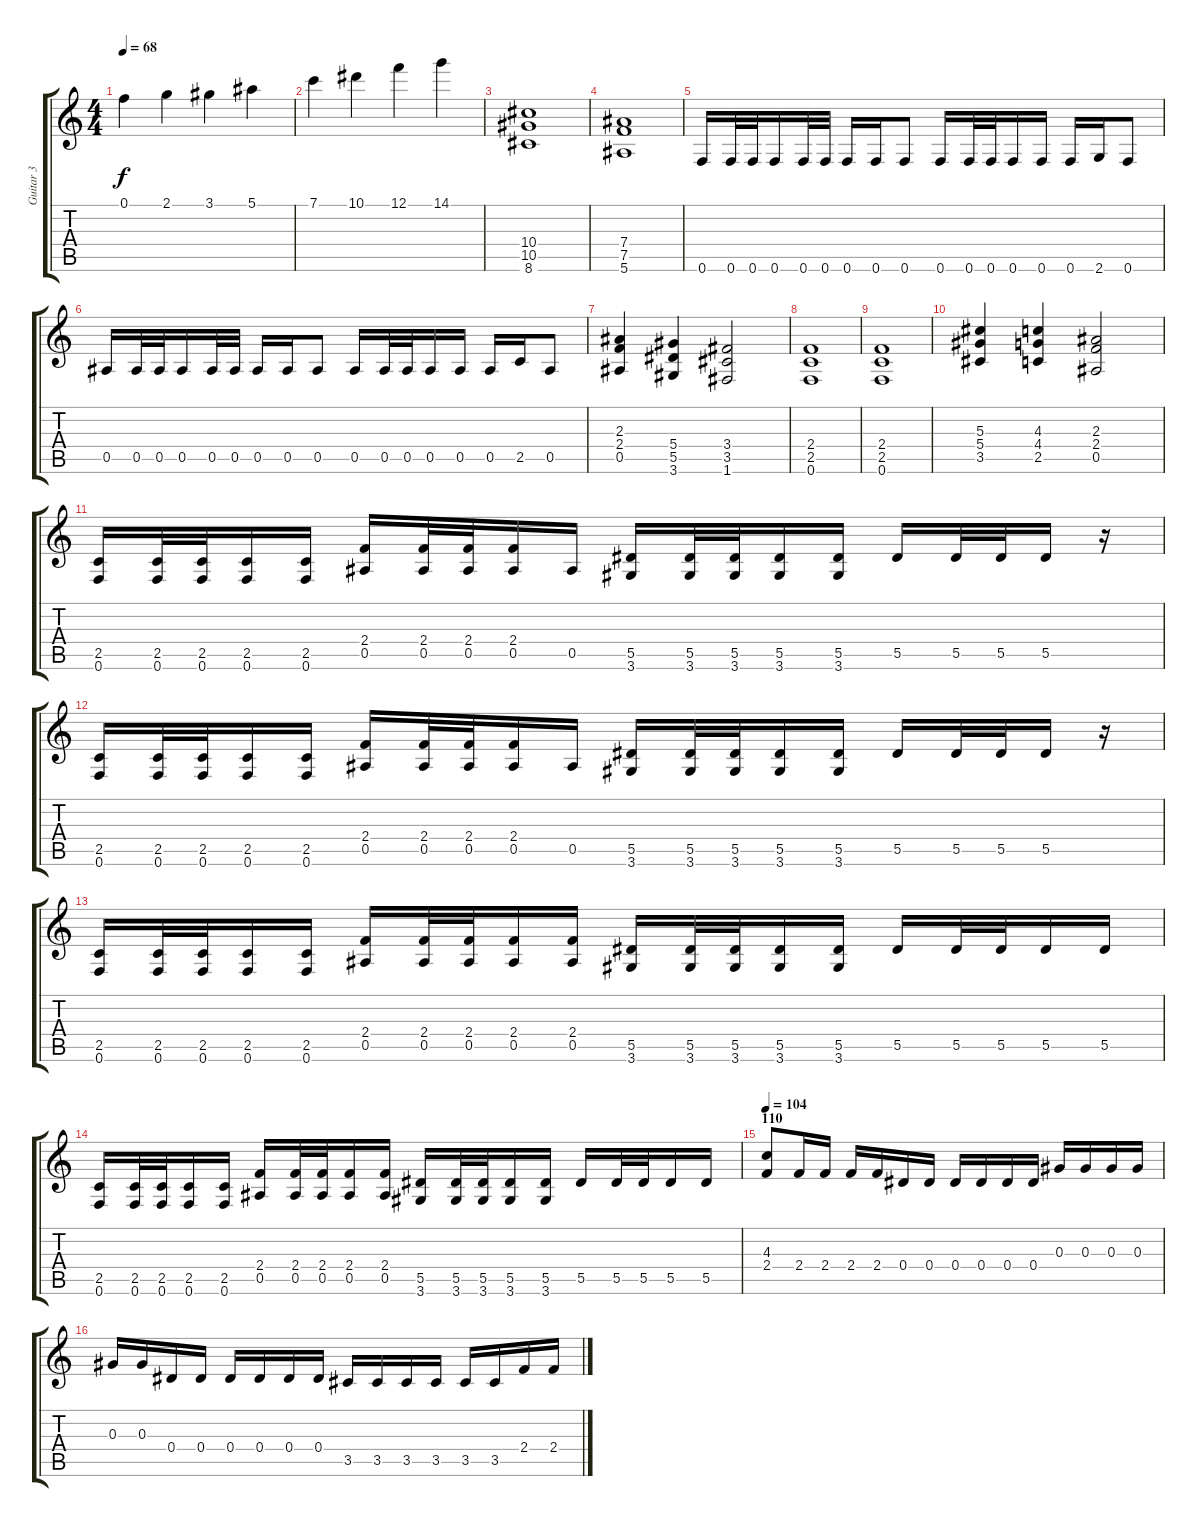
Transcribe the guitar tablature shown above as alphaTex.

\track ("Guitar 3" "Guitar 3") {instrument distortionguitar}
\staff {score tabs}
\tuning (F4 C4 Ab3 Eb3 Bb2 F2) {hide}
\ts (4 4)
\tempo 68
\clef g2
\ks c
0.1.4{dy f} 2.1.4 3.1.4 5.1.4 |
7.1.4 10.1.4 12.1.4 14.1.4 |
(10.4 10.5 8.6).1 |
(7.4 7.5 5.6).1 |
0.6.16 0.6.32 0.6.32 0.6.16 0.6.32 0.6.32 0.6.16 0.6.16 0.6.8 0.6.16 0.6.32 0.6.32 0.6.16 0.6.16 0.6.16 2.6.16 0.6.8 |
0.5.16 0.5.32 0.5.32 0.5.16 0.5.32 0.5.32 0.5.16 0.5.16 0.5.8 0.5.16 0.5.32 0.5.32 0.5.16 0.5.16 0.5.16 2.5.16 0.5.8 |
(2.3 2.4 0.5).4 (5.4 5.5 3.6).4 (3.4 3.5 1.6).2 |
(2.4 2.5 0.6).1 |
(2.4 2.5 0.6).1 |
(5.3 5.4 3.5).4 (4.3 4.4 2.5).4 (2.3 2.4 0.5).2 |
(2.5 0.6).16 (2.5 0.6).32 (2.5 0.6).32 (2.5 0.6).16 (2.5 0.6).16 (2.4 0.5).16 (2.4 0.5).32 (2.4 0.5).32 (2.4 0.5).16 0.5.16 (5.5 3.6).16 (5.5 3.6).32 (5.5 3.6).32 (5.5 3.6).16 (5.5 3.6).16 5.5.16 5.5.32 5.5.32 5.5.16 r.16 |
(2.5 0.6).16 (2.5 0.6).32 (2.5 0.6).32 (2.5 0.6).16 (2.5 0.6).16 (2.4 0.5).16 (2.4 0.5).32 (2.4 0.5).32 (2.4 0.5).16 0.5.16 (5.5 3.6).16 (5.5 3.6).32 (5.5 3.6).32 (5.5 3.6).16 (5.5 3.6).16 5.5.16 5.5.32 5.5.32 5.5.16 r.16 |
(2.5 0.6).16 (2.5 0.6).32 (2.5 0.6).32 (2.5 0.6).16 (2.5 0.6).16 (2.4 0.5).16 (2.4 0.5).32 (2.4 0.5).32 (2.4 0.5).16 (2.4 0.5).16 (5.5 3.6).16 (5.5 3.6).32 (5.5 3.6).32 (5.5 3.6).16 (5.5 3.6).16 5.5.16 5.5.32 5.5.32 5.5.16 5.5.16 |
(2.5 0.6).16 (2.5 0.6).32 (2.5 0.6).32 (2.5 0.6).16 (2.5 0.6).16 (2.4 0.5).16 (2.4 0.5).32 (2.4 0.5).32 (2.4 0.5).16 (2.4 0.5).16 (5.5 3.6).16 (5.5 3.6).32 (5.5 3.6).32 (5.5 3.6).16 (5.5 3.6).16 5.5.16 5.5.32 5.5.32 5.5.16 5.5.16 |
\section ("" "110")
\tempo 104
(4.3 2.4).8 2.4.16 2.4.16 2.4.16 2.4.16 0.4.16 0.4.16 0.4.16 0.4.16 0.4.16 0.4.16 0.3.16 0.3.16 0.3.16 0.3.16 |
0.3.16 0.3.16 0.4.16 0.4.16 0.4.16 0.4.16 0.4.16 0.4.16 3.5.16 3.5.16 3.5.16 3.5.16 3.5.16 3.5.16 2.4.16 2.4.16
